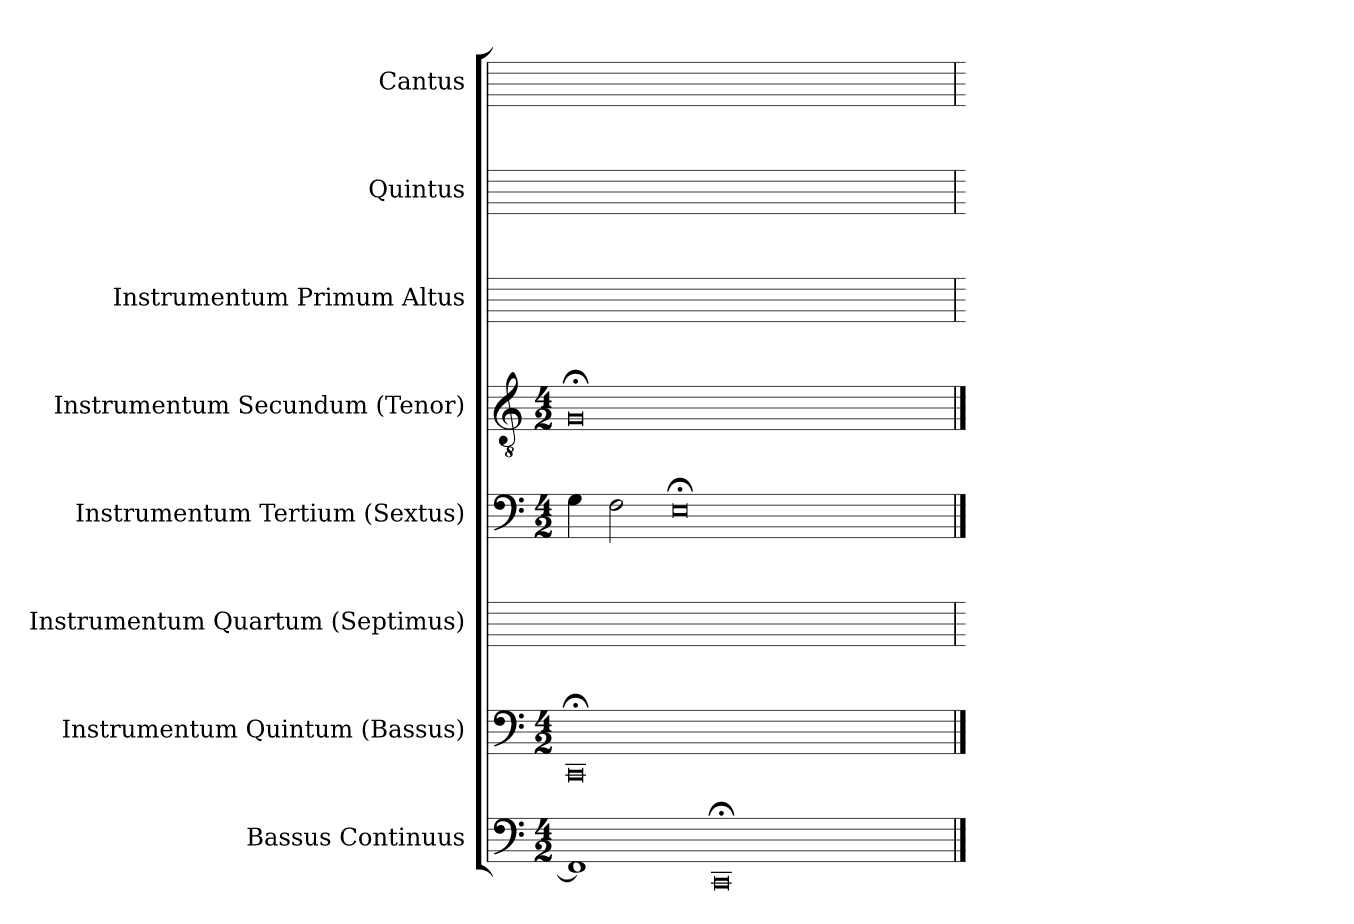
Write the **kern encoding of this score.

**kern	**kern	**kern	**kern	**kern	**kern	**kern	**kern
*part8	*part7	*part6	*part5	*part4	*part3	*part2	*part1
*staff8	*staff7	*staff6	*staff5	*staff4	*staff3	*staff2	*staff1
*I"Bassus Continuus	*I"Instrumentum Quintum (Bassus)	*I"Instrumentum Quartum (Septimus)	*I"Instrumentum Tertium (Sextus)	*I"Instrumentum Secundum (Tenor)	*I"Instrumentum Primum Altus	*I"Quintus	*I"Cantus
*clefF4	*clefF4	*	*clefF4	*clefGv2	*	*	*
*k[]	*k[]	*	*k[]	*k[]	*	*	*
*C:	*C:	*	*C:	*C:	*	*	*
*M4/2	*M4/2	*	*M4/2	*M4/2	*	*	*
=	=	=	=	=	=	=	=
1FF]	0CC;<	4ryy	4G	0G;<	4ryy	4ryy	4ryy
.	.	0ryy	2F	.	0ryy	0ryy	0ryy
.	.	.	0E;<	.	.	.	.
0CC;<	.	.	.	.	.	.	.
.	1ryy	.	.	1ryy	.	.	.
.	.	2.ryy	.	.	2.ryy	2.ryy	2.ryy
.	.	.	4ryy	.	.	.	.
==	==	=	==	==	=	=	=
*-	*-	*-	*-	*-	*-	*-	*-
